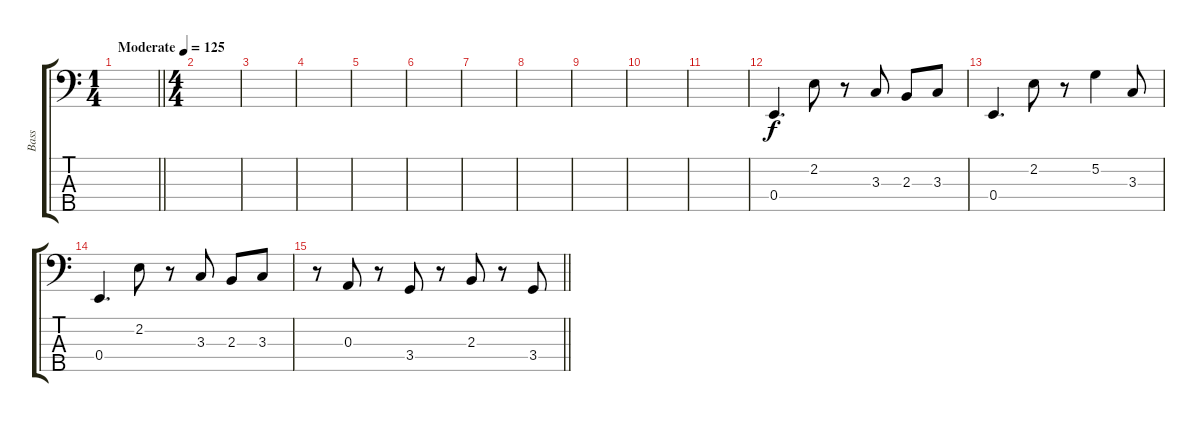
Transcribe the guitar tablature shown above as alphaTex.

\track ("Bass" "Bass") {instrument electricbassfinger}
\staff {score tabs}
\tuning (G2 D2 A1 E1 B0) {hide}
\ts (1 4)
\tempo (125 "Moderate")
\clef f4
\barLineRight lightlight
\ks c
|
\ts (4 4)
|
|
|
|
|
|
|
|
|
|
0.4.4{d} 2.2.8 r.8 3.3.8 2.3.8 3.3.8 |
0.4.4{d} 2.2.8 r.8 5.2.4 3.3.8 |
0.4.4{d} 2.2.8 r.8 3.3.8 2.3.8 3.3.8 |
\barLineRight lightlight
r.8 0.3.8 r.8 3.4.8 r.8 2.3.8 r.8 3.4.8
